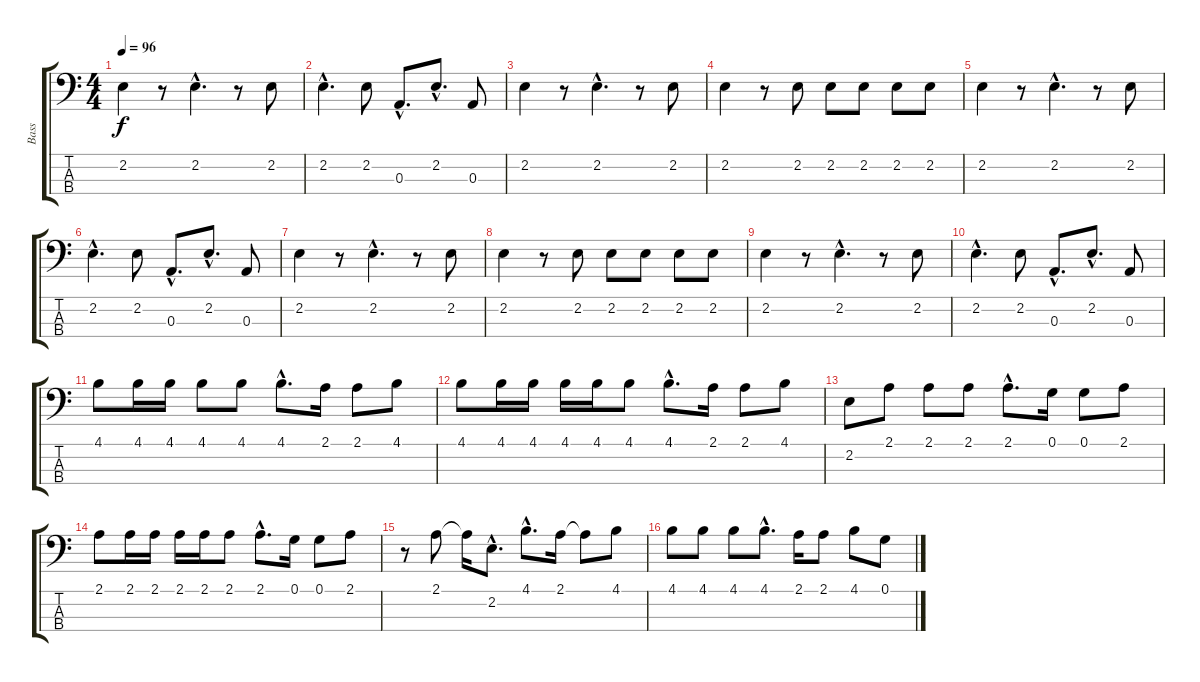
\track ("Bass" "Bass") {instrument electricbassfinger}
\staff {score tabs}
\tuning (G2 D2 A1 E1) {hide}
\ts (4 4)
\tempo 96
\clef f4
\ks c
2.2.4{dy f} r.8 2.2{hac}.4{d} r.8 2.2.8 |
2.2{hac}.4{d} 2.2.8 0.3{hac}.8{d} 2.2{hac}.8{d} 0.3.8 |
2.2.4 r.8 2.2{hac}.4{d} r.8 2.2.8 |
2.2.4 r.8 2.2.8 2.2.8 2.2.8 2.2.8 2.2.8 |
2.2.4 r.8 2.2{hac}.4{d} r.8 2.2.8 |
2.2{hac}.4{d} 2.2.8 0.3{hac}.8{d} 2.2{hac}.8{d} 0.3.8 |
2.2.4 r.8 2.2{hac}.4{d} r.8 2.2.8 |
2.2.4 r.8 2.2.8 2.2.8 2.2.8 2.2.8 2.2.8 |
2.2.4 r.8 2.2{hac}.4{d} r.8 2.2.8 |
2.2{hac}.4{d} 2.2.8 0.3{hac}.8{d} 2.2{hac}.8{d} 0.3.8 |
4.1.8 4.1.16 4.1.16 4.1.8 4.1.8 4.1{hac}.8{d} 2.1.16 2.1.8 4.1.8 |
4.1.8 4.1.16 4.1.16 4.1.16 4.1.16 4.1.8 4.1{hac}.8{d} 2.1.16 2.1.8 4.1.8 |
2.2.8 2.1.8 2.1.8 2.1.8 2.1{hac}.8{d} 0.1.16 0.1.8 2.1.8 |
2.1.8 2.1.16 2.1.16 2.1.16 2.1.16 2.1.8 2.1{hac}.8{d} 0.1.16 0.1.8 2.1.8 |
r.8 2.1.8 2.1{t}.16 2.2{hac}.8{d} 4.1{hac}.8{d} 2.1.16 2.1{t}.8 4.1.8 |
4.1.8 4.1.8 4.1.8 4.1{hac}.8{d} 2.1.16 2.1.8 4.1.8 0.1.8
